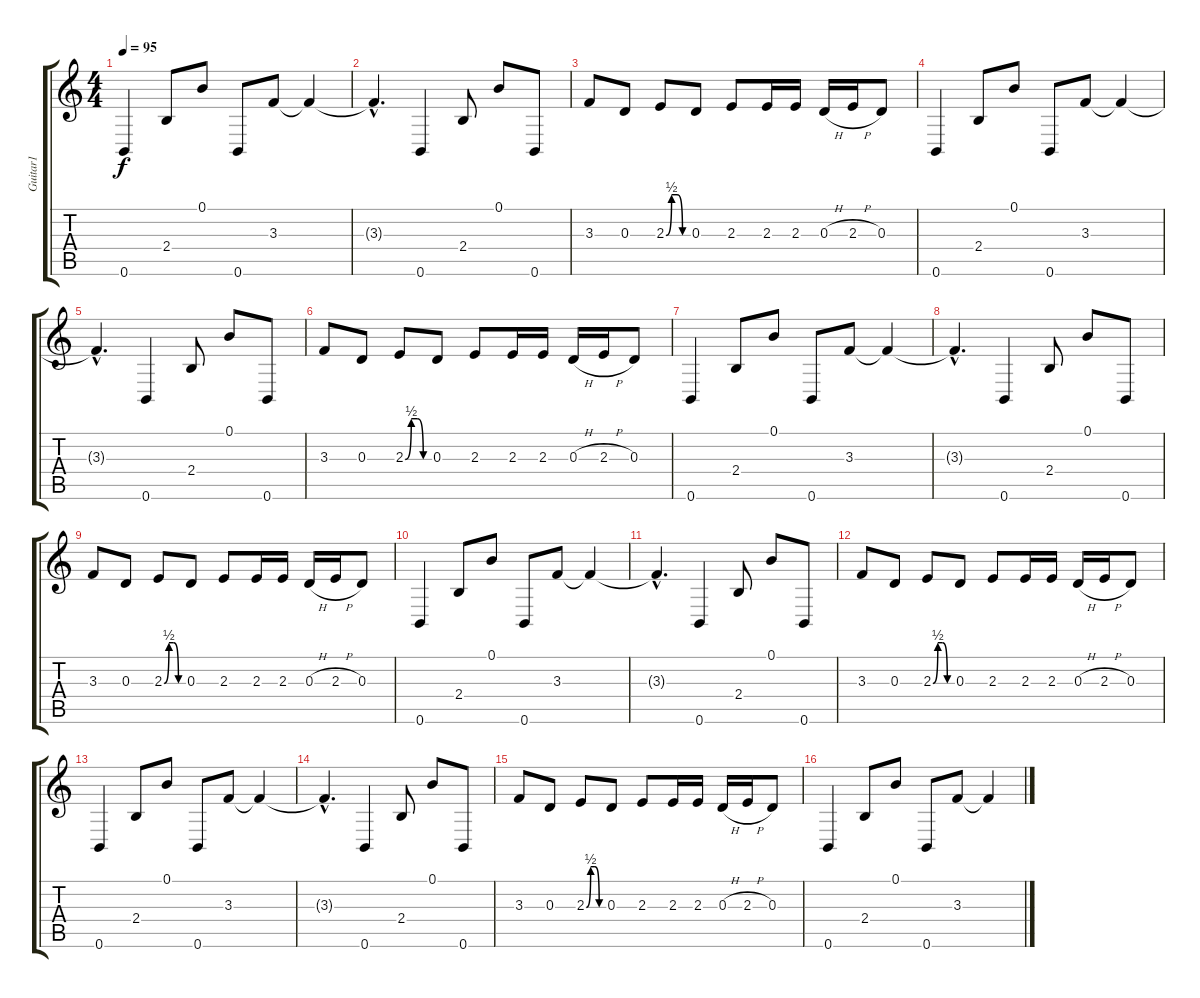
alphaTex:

\track ("Guitar1" "Guitar1") {instrument electricguitarclean}
\staff {score tabs}
\tuning (B3 Gb3 D3 A2 E2 B1) {hide}
\ts (4 4)
\tempo 95
\clef g2
\ks c
0.6.4{dy f instrument electricguitarclean} 2.4.8 0.1.8 0.6.8 3.3.8 3.3{t}.4 |
3.3{hac t}.4{d} 0.6.4 2.4.8 0.1.8 0.6.8 |
3.3.8 0.3.8 2.3{be (custom 0 0 15 2 30 2 45 0 60 0)}.8 0.3.8 2.3.8 2.3.16 2.3.16 0.3{h}.16 2.3{h}.16 0.3.8 |
0.6.4 2.4.8 0.1.8 0.6.8 3.3.8 3.3{t}.4 |
3.3{hac t}.4{d} 0.6.4 2.4.8 0.1.8 0.6.8 |
3.3.8 0.3.8 2.3{be (custom 0 0 15 2 30 2 45 0 60 0)}.8 0.3.8 2.3.8 2.3.16 2.3.16 0.3{h}.16 2.3{h}.16 0.3.8 |
0.6.4 2.4.8 0.1.8 0.6.8 3.3.8 3.3{t}.4 |
3.3{hac t}.4{d} 0.6.4 2.4.8 0.1.8 0.6.8 |
3.3.8 0.3.8 2.3{be (custom 0 0 15 2 30 2 45 0 60 0)}.8 0.3.8 2.3.8 2.3.16 2.3.16 0.3{h}.16 2.3{h}.16 0.3.8 |
0.6.4 2.4.8 0.1.8 0.6.8 3.3.8 3.3{t}.4 |
3.3{hac t}.4{d} 0.6.4 2.4.8 0.1.8 0.6.8 |
3.3.8 0.3.8 2.3{be (custom 0 0 15 2 30 2 45 0 60 0)}.8 0.3.8 2.3.8 2.3.16 2.3.16 0.3{h}.16 2.3{h}.16 0.3.8 |
0.6.4 2.4.8 0.1.8 0.6.8 3.3.8 3.3{t}.4 |
3.3{hac t}.4{d} 0.6.4 2.4.8 0.1.8 0.6.8 |
3.3.8 0.3.8 2.3{be (custom 0 0 15 2 30 2 45 0 60 0)}.8 0.3.8 2.3.8 2.3.16 2.3.16 0.3{h}.16 2.3{h}.16 0.3.8 |
0.6.4 2.4.8 0.1.8 0.6.8 3.3.8 3.3{t}.4
